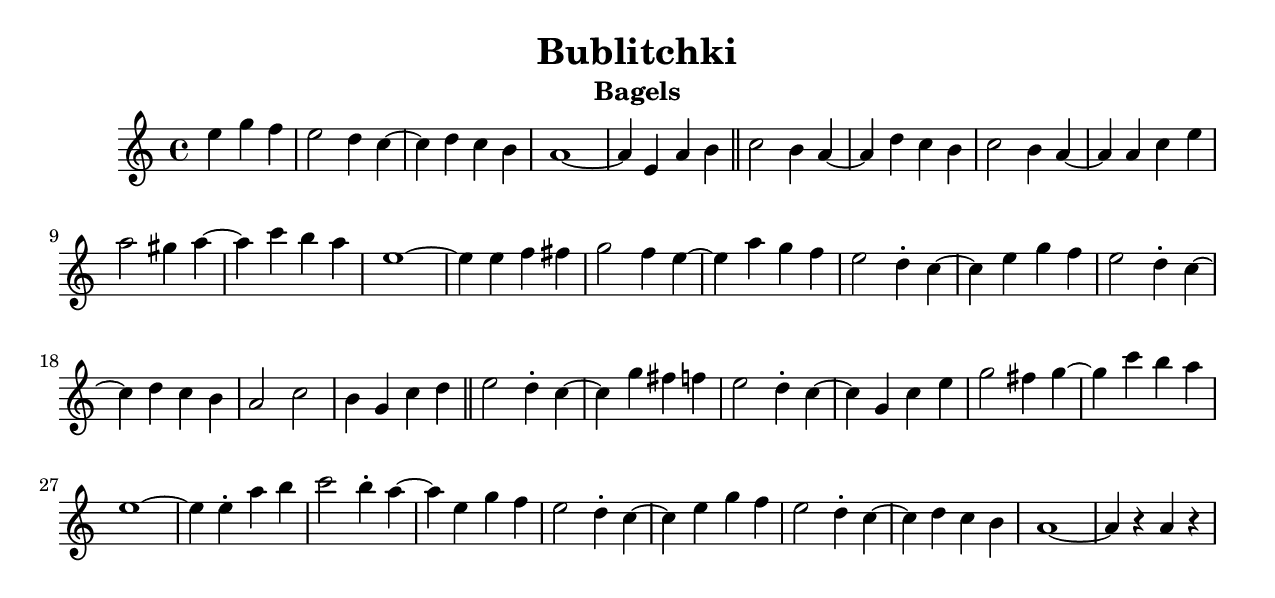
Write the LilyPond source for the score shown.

%http://zemerl.com/cgi-bin//print.pl?title=Beygelach
\version "2.18.0"
\include "english.ly"
\paper{
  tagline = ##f
  print-all-headers = ##t
  #(set-paper-size "letter")
}
date = #(strftime "%d-%m-%Y" (localtime (current-time)))

%\markup{ \italic{ " Updated " \date  }  }

%\markup{ Got something to say? }

global = {
  \clef treble
  \key c \major
  \time 4/4
  \set Score.markFormatter = #format-mark-box-alphabet
}

%#################################### Melody ########################
melody = \relative c'' {
  \global
  \partial 4*3 e4 g f   %lead in notes
  e2 d4 c~
  c4 d c b
  a1~
  a4 e a b \bar"||"

  c2 b4 a~
  a4 d c b
  c2 b4 a~
  a4 a c e

  a2 gs4 a~
  a4 c b a
  e1~
  e4 e f fs

  g2 f4 e~
  e4 a g f
  e2 d4-.c~
  c4 e g f|

  e2 d4-. c~
  c4 d c b
  a2 c
  b4 g c d \bar"||"

  e2 d4-. c~
  c4 g' fs f
  e2 d4-. c~
  c4 g c e

  g2 fs4 g~
  g4 c b a
  e1~
  e4 e-. a b

  c2 b4-. a~
  a4 e g f

  e2 d4-. c~
  c4 e g f
  e2 d4-. c~
  c4 d c b
  a1~
  a4 r a r

  % \alternative { { }{ } }

}
%################################# Lyrics #####################
%\addlyrics{  }
%################################# Chords #######################
harmonies = \chordmode {
  s4*3

}

\score {
  <<
    \new ChordNames {
      \set chordChanges = ##t
      \harmonies
    }
    \new Staff
    \melody
  >>
  \header{
    title= "Bublitchki"
    subtitle="Bagels"
    composer= ""
    instrument =""
    arranger= ""
  }
  \layout{indent = 1.0\cm}
  \midi {
    \tempo 4 = 120

    % \midi { }
  }
}
%{
 Es rikt zich on di nacht
Ich gey arum farshmacht
Aroysgetribn micht fun umetum
Kleyder tserissene, nit keyn gevashene
An oysgematerte gey ich arum.
Koyft mayne beygelach
Frishinke beygelach
Nu, koyftshe gicher, koyft
Ich darf dos geld.
Ich bin an oreme
Un a farloyrene
A na-venadnitse
Do oyf der velt.

Mayn tate shikert nor
On dem koym lebt er gor,
Di shvester handelt itst
Mit zich aleyn.
In shtub iz groys di noyt
Nito keyn shtikl broyt
Fun tsores mid zing ich
Mayn troyer lid:

Oy koyftshe beygelach
Aaaheysinke beygelach
Zet, mayne eygelach
Zenen farbrent.
Oy, oy, oy, laytelach
Git oyf popaytelach
Un dos iz ales vos
Ich hob gemeynt.
Nu, koyftshe beygelach
Vayl mer keyn koyches iz
Shoyn bald nito.
S'vert shvach di lingelach
Kumt gicher yingelach
Koyft a por beygelach
Bay mir ot do.

% more verses:
\markup{}
\markup {
  \fill-line {
    \hspace #0.1 % distance from left margin
    \column {
      \line { "1."
	\column {
	  ""
	}
      }
      \hspace #0.2 % vertical distance between verses
      \line { "2."
	\column {
	 ""
	}
      }
    }
    \hspace #0.1  % horiz. distance between columns
    \column {
      \line { "3."
	\column {
	  ""
	}
      }
      \hspace #0.2 % distance between verses
      \line { "4."
	\column {
	 ""
	}
      }
    }
    \hspace #0.1 % distance to right margin
  }
}

%}
